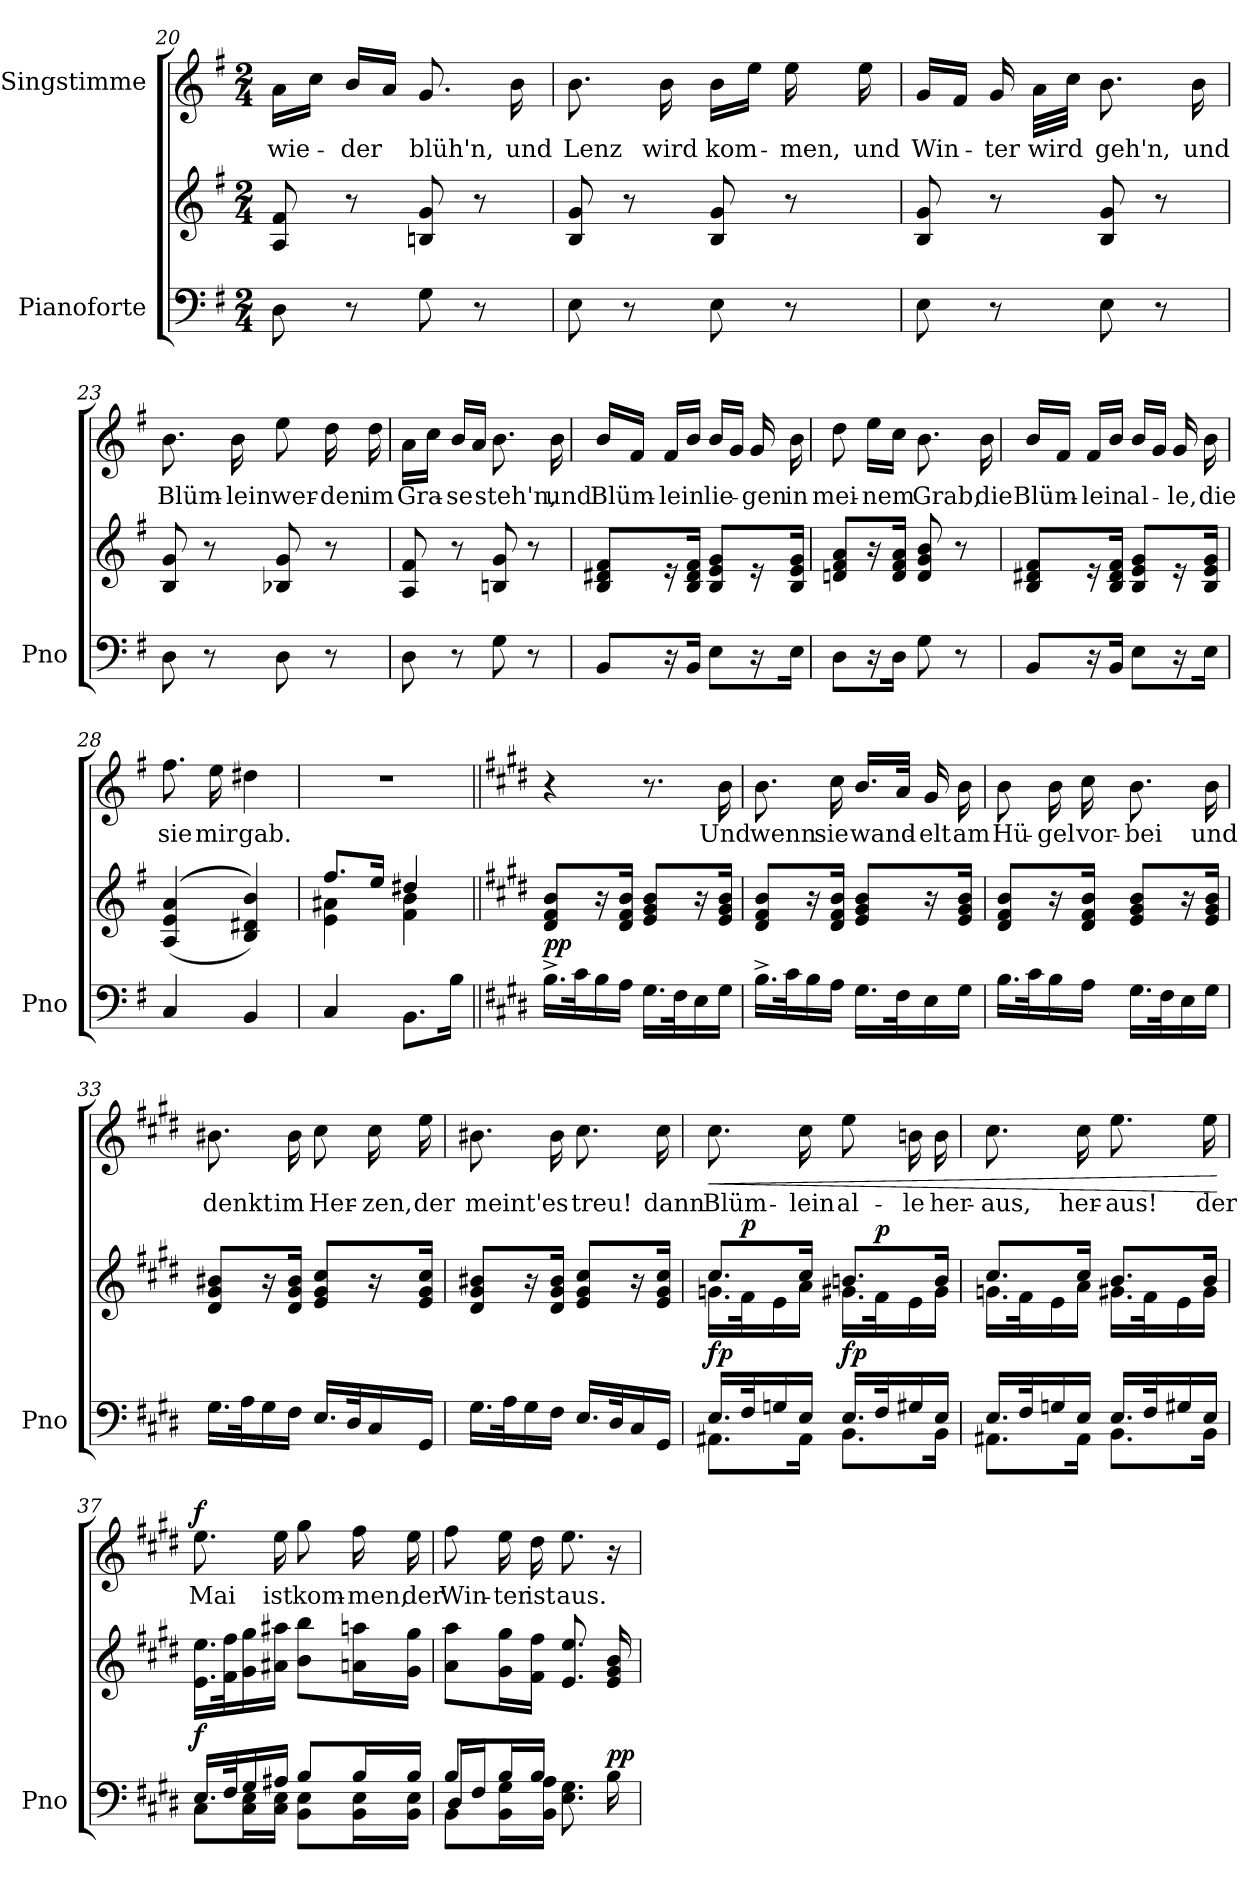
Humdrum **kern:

**kern	**kern	**dynam	**kern	**text	**dynam
*part2	*part2	*part2	*part1	*part1	*part1
*staff3	*staff2	*staff2/3	*staff1	*staff1	*staff1
*I"Pianoforte	*	*	*I"Singstimme	*	*
*I'Pno	*	*	*	*	*
*clefF4	*clefG2	*	*clefG2	*	*
*k[f#]	*k[f#]	*	*k[f#]	*	*
*M2/4	*M2/4	*	*M2/4	*	*
=20	=20	=20	=20	=20	=20
!	!	!	!	!LO:LY:b	!
8D\	8A/ 8f#/	.	16a\LL	wie-	.
.	.	.	16cc\JJ	.	.
!	!	!	!	!LO:LY:b	!
8r	8r	.	16b/LL	-der	.
.	.	.	16a/JJ	.	.
!	!	!	!	!LO:LY:b	!
8G\	8Bn/ 8g/	.	8.g/	blüh'n,	.
8r	8r	.	.	.	.
!	!	!	!	!LO:LY:b	!
.	.	.	16b\	und	.
!!LO:PB:g=z
=21	=21	=21	=21	=21	=21
!	!	!	!	!LO:LY:b	!
8E\	8B/ 8g/	.	8.b\	Lenz	.
8r	8r	.	.	.	.
!	!	!	!	!LO:LY:b	!
.	.	.	16b\	wird	.
!	!	!	!	!LO:LY:b	!
8E\	8B/ 8g/	.	16b\LL	kom-	.
.	.	.	16ee\JJ	.	.
!	!	!	!	!LO:LY:b	!
8r	8r	.	16ee\	-men,	.
!	!	!	!	!LO:LY:b	!
.	.	.	16ee\	und	.
=22	=22	=22	=22	=22	=22
!	!	!	!	!LO:LY:b	!
8E\	8B/ 8g/	.	16g/LL	Win-	.
.	.	.	16f#/JJ	.	.
!	!	!	!	!LO:LY:b	!
8r	8r	.	16g/	-ter	.
!	!	!	!	!LO:LY:b	!
.	.	.	32a\LLL	wird	.
.	.	.	32cc\JJJ	.	.
!	!	!	!	!LO:LY:b	!
8E\	8B/ 8g/	.	8.b\	geh'n,	.
8r	8r	.	.	.	.
!	!	!	!	!LO:LY:b	!
.	.	.	16b\	und	.
=23	=23	=23	=23	=23	=23
!	!	!	!	!LO:LY:b	!
8D\	8B/ 8g/	.	8.b\	Blüm-	.
8r	8r	.	.	.	.
!	!	!	!	!LO:LY:b	!
.	.	.	16b\	-lein	.
!	!	!	!	!LO:LY:b	!
8D\	8B-X/ 8g/	.	8ee\	wer-	.
!	!	!	!	!LO:LY:b	!
8r	8r	.	16dd\	-den	.
!	!	!	!	!LO:LY:b	!
.	.	.	16dd\	im	.
=24	=24	=24	=24	=24	=24
!	!	!	!	!LO:LY:b	!
8D\	8A/ 8f#/	.	16a\LL	Gra-	.
.	.	.	16cc\JJ	.	.
!	!	!	!	!LO:LY:b	!
8r	8r	.	16b/LL	-se	.
.	.	.	16a/JJ	.	.
!	!	!	!	!LO:LY:b	!
8G\	8Bn/ 8g/	.	8.b\	steh'n,	.
8r	8r	.	.	.	.
!	!	!	!	!LO:LY:b	!
.	.	.	16b\	und	.
!!LO:LB:g=z
=25	=25	=25	=25	=25	=25
!	!	!	!	!LO:LY:b	!
8BB/L	8B/ 8d#X/ 8f#/L	.	16b/LL	Blüm-	.
.	.	.	16f#/JJ	.	.
!	!	!	!	!LO:LY:b	!
16r	16r	.	16f#/LL	-lein	.
16BB/Jk	16B/ 16d#/ 16f#/Jk	.	16b/JJ	.	.
!	!	!	!	!LO:LY:b	!
8E\L	8B/ 8e/ 8g/L	.	16b/LL	lie-	.
.	.	.	16g/JJ	.	.
!	!	!	!	!LO:LY:b	!
16r	16r	.	16g/	-gen	.
!	!	!	!	!LO:LY:b	!
16E\Jk	16B/ 16e/ 16g/Jk	.	16b\	in	.
=26	=26	=26	=26	=26	=26
!	!	!	!	!LO:LY:b	!
8D\L	8dn/ 8f#/ 8a/L	.	8dd\	mei-	.
!	!	!	!	!LO:LY:b	!
16r	16r	.	16ee\LL	-nem	.
16D\Jk	16d/ 16f#/ 16a/Jk	.	16cc\JJ	.	.
!	!	!	!	!LO:LY:b	!
8G\	8d/ 8g/ 8b/	.	8.b\	Grab,	.
8r	8r	.	.	.	.
!	!	!	!	!LO:LY:b	!
.	.	.	16b\	die	.
=27	=27	=27	=27	=27	=27
!	!	!	!	!LO:LY:b	!
8BB/L	8B/ 8d#X/ 8f#/L	.	16b/LL	Blüm-	.
.	.	.	16f#/JJ	.	.
!	!	!	!	!LO:LY:b	!
16r	16r	.	16f#/LL	-lein	.
16BB/Jk	16B/ 16d#/ 16f#/Jk	.	16b/JJ	.	.
!	!	!	!	!LO:LY:b	!
8E\L	8B/ 8e/ 8g/L	.	16b/LL	al-	.
.	.	.	16g/JJ	.	.
!	!	!	!	!LO:LY:b	!
16r	16r	.	16g/	-le,	.
!	!	!	!	!LO:LY:b	!
16E\Jk	16B/ 16e/ 16g/Jk	.	16b\	die	.
=28	=28	=28	=28	=28	=28
!	!	!	!	!LO:LY:b	!
4C/	(((>4A/ 4e/ 4a/	.	8.ff#\	sie	.
!	!	!	!	!LO:LY:b	!
.	.	.	16ee\	mir	.
!	!	!	!	!LO:LY:b	!
4BB/	4B/ 4d#X/ 4b/)))	.	4dd#X\	gab.	.
=29	=29	=29	=29	=29	=29
*	*^	*	*	*	*
4C/	8.ff#/L	4e\ 4a#X\	.	2r	.	.
.	16ee/Jk	.	.	.	.	.
8.BB\L	4dd#X/	4f#\ 4b\	.	.	.	.
16B\Jk	.	.	.	.	.	.
*	*v	*v	*	*	*	*
!!LO:LB:g=z
=30||	=30||	=30||	=30||	=30||	=30||
*k[f#c#g#d#]	*k[f#c#g#d#]	*	*k[f#c#g#d#]	*	*
*	*	*	*MM46	*	*
!	!	!LO:DY:a=2	!	!	!
16.B^\LL	8d#/ 8f#/ 8b/L	pp	4r	.	.
32c#\K	.	.	.	.	.
16B\	16r	.	.	.	.
16A\JJ	16d#/ 16f#/ 16b/Jk	.	.	.	.
16.G#\LL	8e/ 8g#/ 8b/L	.	8.r	.	.
32F#\K	.	.	.	.	.
16E\	16r	.	.	.	.
!	!	!	!	!LO:LY:b	!
16G#\JJ	16e/ 16g#/ 16b/Jk	.	16b\	Und	.
=31	=31	=31	=31	=31	=31
!	!	!	!	!LO:LY:b	!
16.B^\LL	8d#/ 8f#/ 8b/L	.	8.b\	wenn	.
32c#\K	.	.	.	.	.
16B\	16r	.	.	.	.
!	!	!	!	!LO:LY:b	!
16A\JJ	16d#/ 16f#/ 16b/Jk	.	16cc#\	sie	.
!	!	!	!	!LO:LY:b	!
16.G#\LL	8e/ 8g#/ 8b/L	.	16.b/LL	wand-	.
32F#\K	.	.	32a/JJk	.	.
!	!	!	!	!LO:LY:b	!
16E\	16r	.	16g#/	-elt	.
!	!	!	!	!LO:LY:b	!
16G#\JJ	16e/ 16g#/ 16b/Jk	.	16b\	am	.
=32	=32	=32	=32	=32	=32
!	!	!	!	!LO:LY:b	!
16.B\LL	8d#/ 8f#/ 8b/L	.	8b\	Hü-	.
32c#\K	.	.	.	.	.
!	!	!	!	!LO:LY:b	!
16B\	16r	.	16b\	-gel	.
!	!	!	!	!LO:LY:b	!
16A\JJ	16d#/ 16f#/ 16b/Jk	.	16cc#\	vor-	.
!	!	!	!	!LO:LY:b	!
16.G#\LL	8e/ 8g#/ 8b/L	.	8.b\	-bei	.
32F#\K	.	.	.	.	.
16E\	16r	.	.	.	.
!	!	!	!	!LO:LY:b	!
16G#\JJ	16e/ 16g#/ 16b/Jk	.	16b\	und	.
=33	=33	=33	=33	=33	=33
!	!	!	!	!LO:LY:b	!
16.G#\LL	8d#/ 8g#/ 8b#X/L	.	8.b#X\	denkt	.
32A\K	.	.	.	.	.
16G#\	16r	.	.	.	.
!	!	!	!	!LO:LY:b	!
16F#\JJ	16d#/ 16g#/ 16b#/Jk	.	16b#\	im	.
!	!	!	!	!LO:LY:b	!
16.E/LL	8e/ 8g#/ 8cc#/L	.	8cc#\	Her-	.
32D#/K	.	.	.	.	.
!	!	!	!	!LO:LY:b	!
16C#/	16r	.	16cc#\	-zen,	.
!	!	!	!	!LO:LY:b	!
16GG#/JJ	16e/ 16g#/ 16cc#/Jk	.	16ee\	der	.
!!LO:LB:g=z
=34	=34	=34	=34	=34	=34
!	!	!	!	!LO:LY:b	!
16.G#\LL	8d#/ 8g#/ 8b#X/L	.	8.b#X\	meint'	.
32A\K	.	.	.	.	.
16G#\	16r	.	.	.	.
!	!	!	!	!LO:LY:b	!
16F#\JJ	16d#/ 16g#/ 16b#/Jk	.	16b#\	es	.
!	!	!	!	!LO:LY:b	!
16.E/LL	8e/ 8g#/ 8cc#/L	.	8.cc#\	treu!	.
32D#/K	.	.	.	.	.
16C#/	16r	.	.	.	.
!	!	!	!	!LO:LY:b	!
16GG#/JJ	16e/ 16g#/ 16cc#/Jk	.	16cc#\	dann	.
=35	=35	=35	=35	=35	=35
*^	*^	*	*	*	*
!	!	!	!	!LO:DY:a=2	!	!LO:LY:b	!LO:HP:b
16.E/LL	8.AA#X\L	8.cc#/L	16.gn\LL	fp	8.cc#\	Blüm-	<
!	!	!	!	!LO:DY:a	!	!	!
32F#/K	.	.	32f#\K	p	.	.	.
16Gn/	.	.	16e\	.	.	.	.
!	!	!	!	!	!	!LO:LY:b	!
16E/JJ	16AA#\Jk	16cc#/Jk	16a\JJ	.	16cc#\	-lein	.
!	!	!	!	!LO:DY:a=2	!	!LO:LY:b	!
16.E/LL	8.BB\L	8.bn/L	16.g#X\LL	fp	8ee\	al-	.
!	!	!	!	!LO:DY:a	!	!	!
32F#/K	.	.	32f#\K	p	.	.	.
!	!	!	!	!	!	!LO:LY:b	!
16G#X/	.	.	16e\	.	16bn\	-le	.
!	!	!	!	!	!	!LO:LY:b	!
16E/JJ	16BB\Jk	16b/Jk	16g#\JJ	.	16b\	her-	.
=36	=36	=36	=36	=36	=36	=36	=36
!	!	!	!	!	!	!LO:LY:b	!
16.E/LL	8.AA#X\L	8.cc#/L	16.gn\LL	.	8.cc#\	-aus,	.
32F#/K	.	.	32f#\K	.	.	.	.
16Gn/	.	.	16e\	.	.	.	.
!	!	!	!	!	!	!LO:LY:b	!
16E/JJ	16AA#\Jk	16cc#/Jk	16a\JJ	.	16cc#\	her-	.
!	!	!	!	!	!	!LO:LY:b	!
16.E/LL	8.BB\L	8.b/L	16.g#X\LL	.	8.ee\	-aus!	.
32F#/K	.	.	32f#\K	.	.	.	.
16G#X/	.	.	16e\	.	.	.	.
!	!	!	!	!	!	!LO:LY:b	!
16E/JJ	16BB\Jk	16b/Jk	16g#\JJ	.	16ee\	der	.
*v	*v	*	*	*	*	*	*
*	*v	*v	*	*	*	*
.	.	.	.	.	[
=37	=37	=37	=37	=37	=37
*^	*	*	*	*	*
!	!	!	!LO:DY:a=2	!	!LO:LY:b	!LO:DY:a
16.E/LL	8C#\L	16.e\ 16.ee\LL	f	8.ee\	Mai	f
32F#/K	.	32f#\ 32ff#\K	.	.	.	.
16G#/	16C#\ 16E\L	16g#\ 16gg#\	.	.	.	.
!	!	!	!	!	!LO:LY:b	!
16A#X/JJ	16C#\ 16E\JJ	16a#X\ 16aa#X\JJ	.	16ee\	ist	.
!	!	!	!	!	!LO:LY:b	!
8B/L	8BB\ 8E\L	8b\ 8bb\L	.	8gg#\	kom-	.
!	!	!	!	!	!LO:LY:b	!
16B/L	16BB\ 16E\L	16an\ 16aan\L	.	16ff#\	-men,	.
!	!	!	!	!	!LO:LY:b	!
16B/JJ	16BB\ 16E\JJ	16g#\ 16gg#\JJ	.	16ee\	der	.
!!LO:PB:g=z
=38	=38	=38	=38	=38	=38	=38
*	*^	*	*	*	*	*
!	!	!	!	!	!	!LO:LY:b	!
8B/L	8BB\L	16D#/LL	8a\ 8aa\L	.	8ff#\	Win-	.
.	.	16F#/JJ	.	.	.	.	.
!	!	!	!	!	!	!LO:LY:b	!
16B/L	16BB\ 16G#\L	4.ryy	16g#\ 16gg#\L	.	16ee\	-ter	.
!	!	!	!	!	!	!LO:LY:b	!
16B/JJ	16BB\ 16A\JJ	.	16f#\ 16ff#\JJ	.	16dd#\	ist	.
!	!	!	!	!	!	!LO:LY:b	!
8.E\ 8.G#\	4ryy	.	8.e/ 8.ee/	.	8.ee\	aus.	.
!	!	!	!	!LO:DY:a=2	!	!	!
16B\	.	.	16e/ 16g#/ 16b/	pp	16r	.	.
*v	*v	*v	*	*	*	*	*
=	=	=	=	=	=
*-	*-	*-	*-	*-	*-
